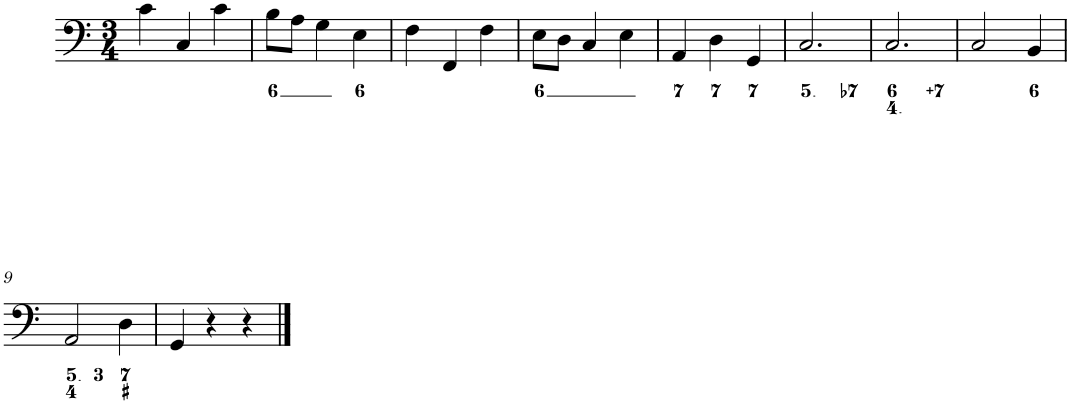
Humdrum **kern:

**kern
*part1
*staff1
*I"Piano
*I'Pno.
*clefF4
*k[]
*M3/4
=1
4c\
4C/
4c\
=2
8B\L
8A\J
4G\
4E\
=3
4F\
4FF/
4F\
=4
8E\L
8D\J
4C/
4E\
=5
4AA/
4D\
4GG/
=6
2.C/
=7
2.C/
=8
2C/
4BB/
!!LO:LB:g=z
=9
2AA/
4D\
=10
4GG/
4r
4r
==
*-
